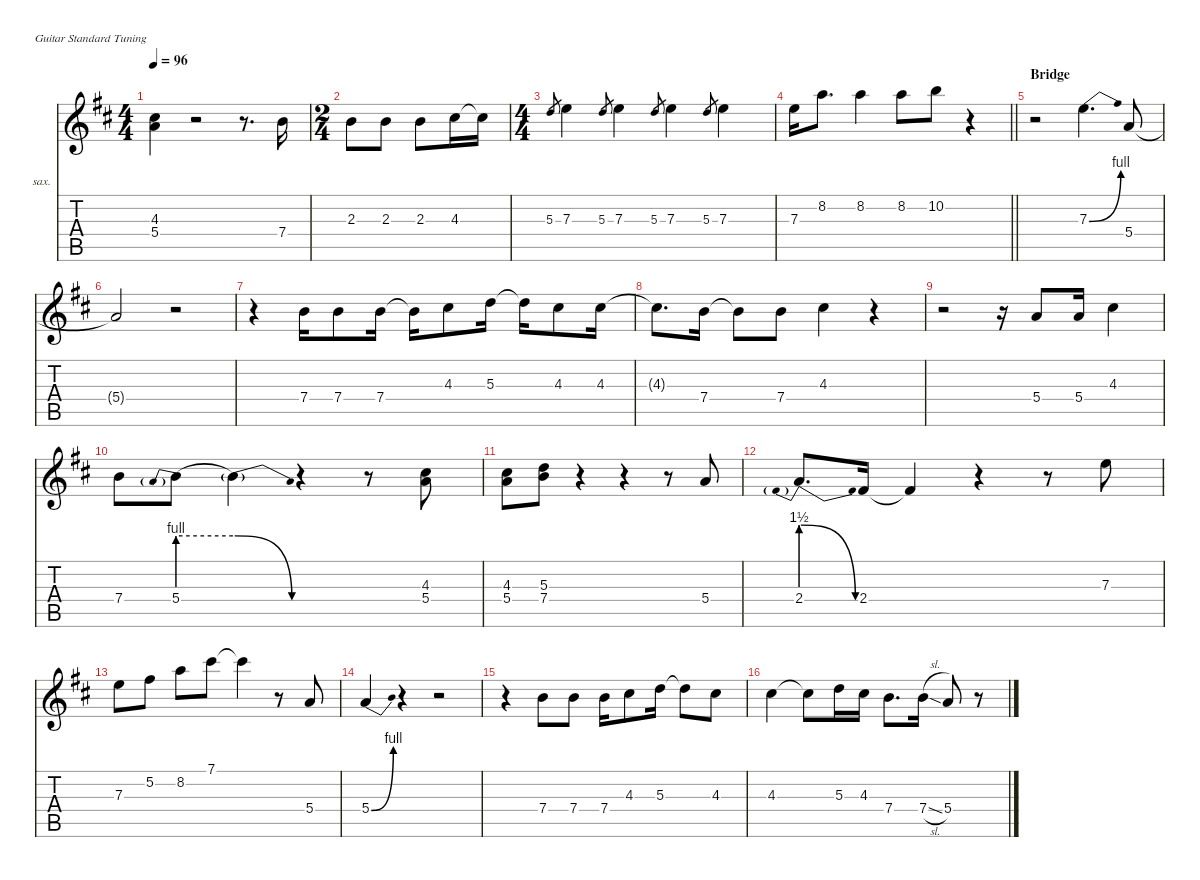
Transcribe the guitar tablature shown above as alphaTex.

\defaultSystemsLayout 4
\hideDynamics
\bracketExtendMode nobrackets
\firstSystemTrackNameOrientation horizontal
\otherSystemsTrackNameOrientation horizontal
\track ("Vocals" "sax.") {instrument tenorsax}
\staff {score tabs}
\tuning (E4 B3 G3 D3 A2 E2)
\displaytranspose 14
\ts (4 4)
\beaming (8 2 2 2 2)
\tempo 96
\clef g2
\ks d
(4.3{t acc #} 5.4{t acc forcenatural}).4{dy f} r.2 r.8{d} 7.4{acc forcenatural}.16 |
\ts (2 4)
\beaming (8 2 2)
2.3{acc forcenatural}.8 2.3{acc forcenatural}.8 2.3{acc forcenatural}.8 4.3{acc #}.16 4.3{t acc #}.16 |
\ts (4 4)
\beaming (8 2 2 2 2)
5.3{acc forcenatural}.8{gr dy mf} 7.3{acc forcenatural}.4{dy f} 5.3{acc forcenatural}.8{gr dy mf} 7.3{acc forcenatural}.4{dy f} 5.3{acc forcenatural}.8{gr dy mf} 7.3{acc forcenatural}.4{dy f} 5.3{acc forcenatural}.8{gr dy mf} 7.3{acc forcenatural}.4{dy f} |
\barLineRight lightlight
7.3{acc forcenatural}.16 8.2{acc forcenatural}.8{d} 8.2{acc forcenatural}.4 8.2{acc forcenatural}.8 10.2{acc forcenatural}.8 r.4 |
\section ("" "Bridge")
r.2 7.3{be (bend 0 0 15 4) acc forcenatural}.4{d} 5.4{acc forcenatural}.8 |
5.4{t acc forcenatural}.2 r.2 |
r.4 7.4{acc forcenatural}.16 7.4{acc forcenatural}.8 7.4{acc forcenatural}.16 7.4{t acc forcenatural}.16 4.3{acc #}.8 5.3{acc forcenatural}.16 5.3{t acc forcenatural}.16 4.3{acc #}.8 4.3{acc #}.16 |
4.3{t acc #}.8{d} 7.4{acc forcenatural}.16 7.4{t acc forcenatural}.8 7.4{acc forcenatural}.8 4.3{acc #}.4 r.4 |
r.2 r.16 5.4{acc forcenatural}.8 5.4{acc forcenatural}.16 4.3{acc #}.4 |
7.4{acc forcenatural}.8 5.4{be (prebend 0 4 60 4)}.8 5.4{be (release 0 4 60 0) t}.4 r.4 r.8 (4.3{acc #} 5.4{acc forcenatural}).8 |
(4.3{acc #} 5.4{acc forcenatural}).8 (5.3{acc forcenatural} 7.4{acc forcenatural}).8 r.4 r.4 r.8 5.4{acc forcenatural}.8 |
2.4{be (prebendrelease 0 6 39.999998399999996 0)}.8{d} 2.4{acc #}.16 2.4{t acc #}.4 r.4 r.8 7.3{acc forcenatural}.8 |
7.3{acc forcenatural}.8 5.2{acc #}.8 8.2{acc forcenatural}.8 7.1{acc #}.8 7.1{t acc #}.4 r.8 5.4{acc forcenatural}.8 |
5.4{be (bend 0 0 30 4) acc forcenatural}.4 r.4 r.2 |
r.4 7.4{acc forcenatural}.8 7.4{acc forcenatural}.8 7.4{acc forcenatural}.16 4.3{acc #}.8 5.3{acc forcenatural}.16 5.3{t acc forcenatural}.8 4.3{acc #}.8 |
4.3{acc #}.4 4.3{t acc #}.8 5.3{acc forcenatural}.16 4.3{acc #}.16 7.4{acc forcenatural}.8{d} 7.4{sl acc forcenatural}.16 5.4{acc forcenatural}.8 r.8
